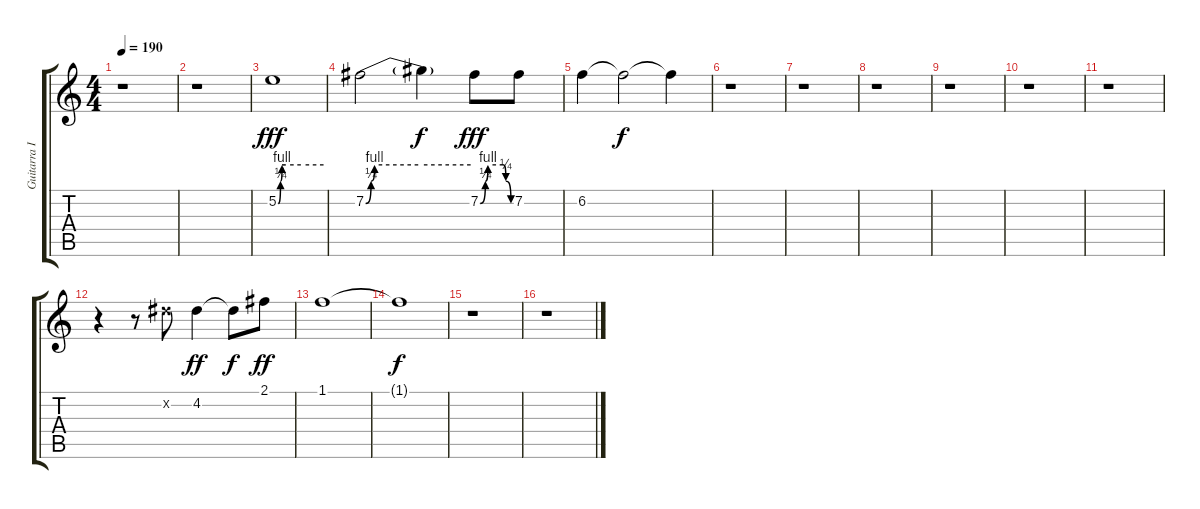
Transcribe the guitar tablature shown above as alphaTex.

\track ("Guitarra III" "Guitarra I") {instrument electricguitarmuted}
\staff {score tabs}
\tuning (E4 B3 G3 D3 A2 E2) {hide}
\ts (4 4)
\tempo 190
\clef g2
\ks c
r.1{dy fff} |
r.1 |
5.2{be (custom 0 0 3 1 5 4 10 4 30 4 60 4)}.1{instrument overdrivenguitar} |
7.2{be (custom 0 0 3 1 5 4 30 4 60 4)}.2 7.2{t}.4{dy f} 7.2{be (custom 0 0 10 1 15 4 45 4 50 1 60 0)}.8{dy fff} 7.2.8 |
6.2.4 6.2{t}.2{dy f} 6.2{t}.4 |
r.1 |
r.1 |
r.1 |
r.1 |
r.1 |
r.1 |
r.4 r.8 4.2{x}.8{instrument overdrivenguitar} 4.2.4{dy ff} 4.2{t}.8{dy f} 2.1.8{dy ff} |
1.1.1 |
1.1{t}.1{dy f} |
r.1 |
r.1
